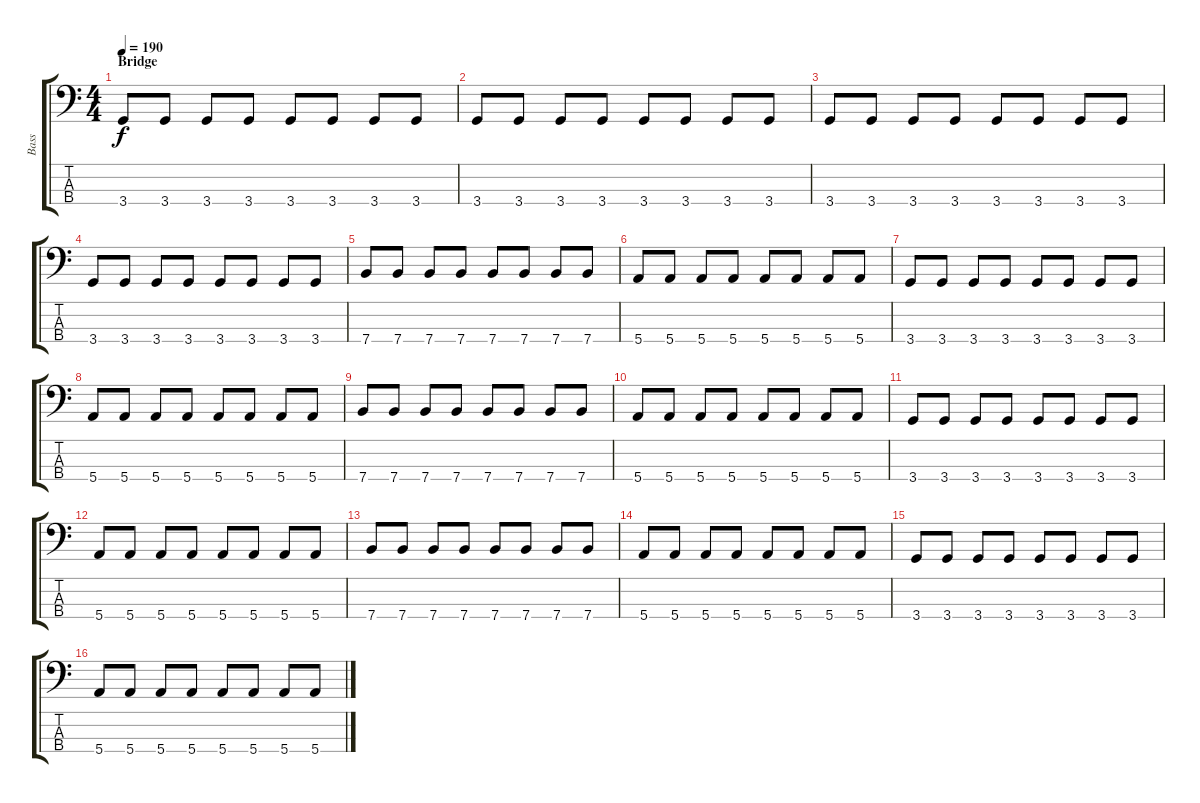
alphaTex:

\track ("Bass" "Bass") {instrument electricbassfinger}
\staff {score tabs}
\tuning (G2 D2 A1 E1) {hide}
\ts (4 4)
\section ("" "Bridge")
\tempo 190
\clef f4
\ks c
3.4.8{dy f} 3.4.8 3.4.8 3.4.8 3.4.8 3.4.8 3.4.8 3.4.8 |
3.4.8 3.4.8 3.4.8 3.4.8 3.4.8 3.4.8 3.4.8 3.4.8 |
3.4.8 3.4.8 3.4.8 3.4.8 3.4.8 3.4.8 3.4.8 3.4.8 |
3.4.8 3.4.8 3.4.8 3.4.8 3.4.8 3.4.8 3.4.8 3.4.8 |
7.4.8 7.4.8 7.4.8 7.4.8 7.4.8 7.4.8 7.4.8 7.4.8 |
5.4.8 5.4.8 5.4.8 5.4.8 5.4.8 5.4.8 5.4.8 5.4.8 |
3.4.8 3.4.8 3.4.8 3.4.8 3.4.8 3.4.8 3.4.8 3.4.8 |
5.4.8 5.4.8 5.4.8 5.4.8 5.4.8 5.4.8 5.4.8 5.4.8 |
7.4.8 7.4.8 7.4.8 7.4.8 7.4.8 7.4.8 7.4.8 7.4.8 |
5.4.8 5.4.8 5.4.8 5.4.8 5.4.8 5.4.8 5.4.8 5.4.8 |
3.4.8 3.4.8 3.4.8 3.4.8 3.4.8 3.4.8 3.4.8 3.4.8 |
5.4.8 5.4.8 5.4.8 5.4.8 5.4.8 5.4.8 5.4.8 5.4.8 |
7.4.8 7.4.8 7.4.8 7.4.8 7.4.8 7.4.8 7.4.8 7.4.8 |
5.4.8 5.4.8 5.4.8 5.4.8 5.4.8 5.4.8 5.4.8 5.4.8 |
3.4.8 3.4.8 3.4.8 3.4.8 3.4.8 3.4.8 3.4.8 3.4.8 |
5.4.8 5.4.8 5.4.8 5.4.8 5.4.8 5.4.8 5.4.8 5.4.8
